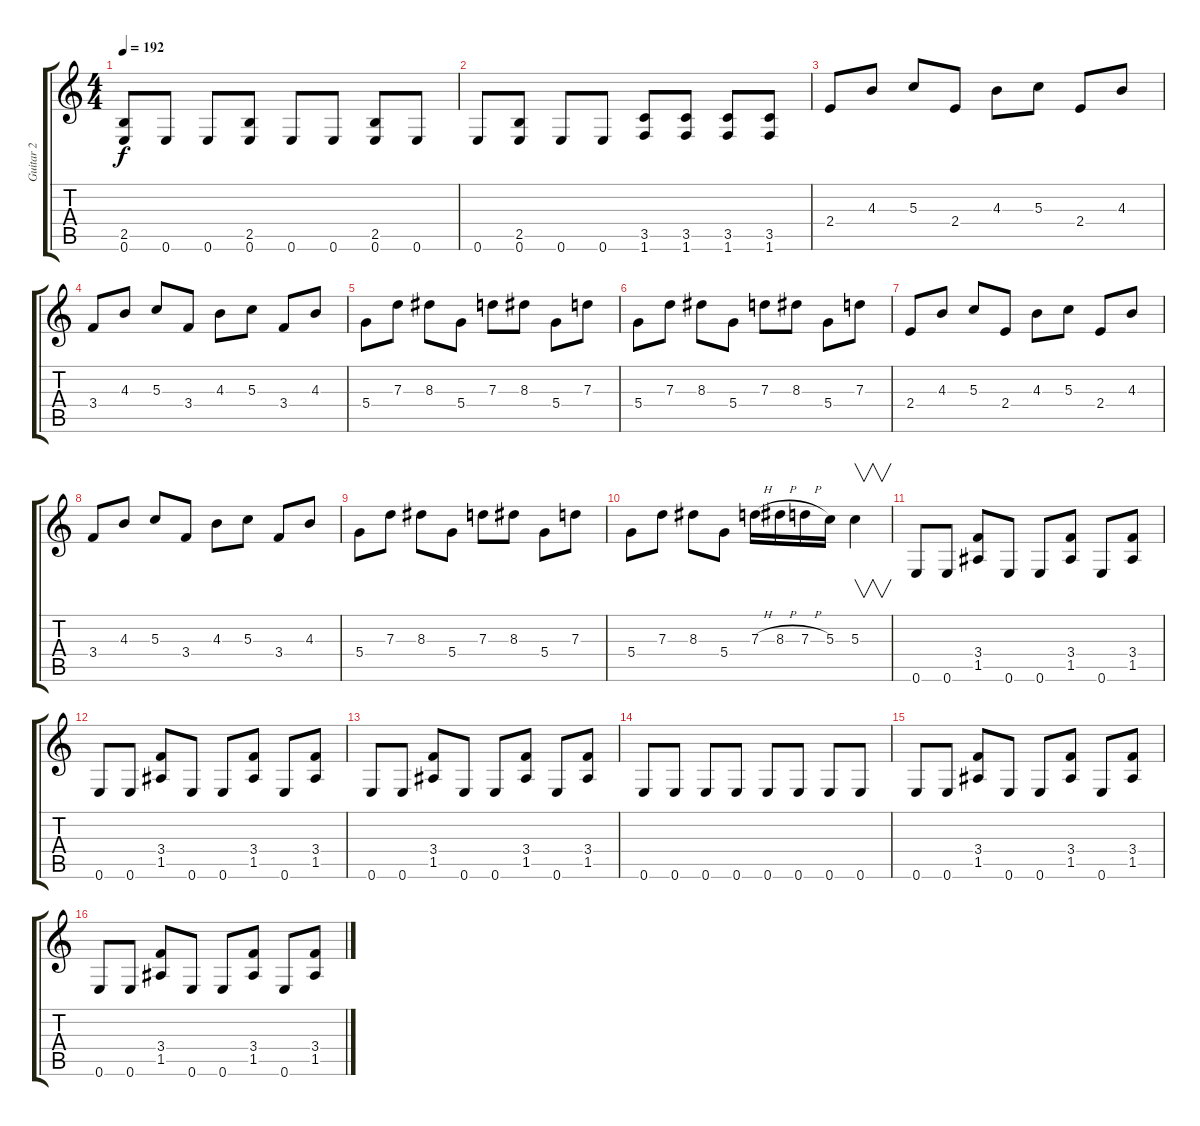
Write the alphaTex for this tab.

\track ("Guitar 2" "Guitar 2") {instrument distortionguitar}
\staff {score tabs}
\tuning (E4 B3 G3 D3 A2 E2) {hide}
\ts (4 4)
\tempo 192
\clef g2
\ks c
(2.5 0.6).8{dy f} 0.6.8 0.6.8 (2.5 0.6).8 0.6.8 0.6.8 (2.5 0.6).8 0.6.8 |
0.6.8 (2.5 0.6).8 0.6.8 0.6.8 (3.5 1.6).8 (3.5 1.6).8 (3.5 1.6).8 (3.5 1.6).8 |
2.4.8 4.3.8 5.3.8 2.4.8 4.3.8 5.3.8 2.4.8 4.3.8 |
3.4.8 4.3.8 5.3.8 3.4.8 4.3.8 5.3.8 3.4.8 4.3.8 |
5.4.8 7.3.8 8.3.8 5.4.8 7.3.8 8.3.8 5.4.8 7.3.8 |
5.4.8 7.3.8 8.3.8 5.4.8 7.3.8 8.3.8 5.4.8 7.3.8 |
2.4.8 4.3.8 5.3.8 2.4.8 4.3.8 5.3.8 2.4.8 4.3.8 |
3.4.8 4.3.8 5.3.8 3.4.8 4.3.8 5.3.8 3.4.8 4.3.8 |
5.4.8 7.3.8 8.3.8 5.4.8 7.3.8 8.3.8 5.4.8 7.3.8 |
5.4.8 7.3.8 8.3.8 5.4.8 7.3{h}.16 8.3{h}.16 7.3{h}.16 5.3.16 5.3.4{v} |
0.6.8 0.6.8 (3.4 1.5).8 0.6.8 0.6.8 (3.4 1.5).8 0.6.8 (3.4 1.5).8 |
0.6.8 0.6.8 (3.4 1.5).8 0.6.8 0.6.8 (3.4 1.5).8 0.6.8 (3.4 1.5).8 |
0.6.8 0.6.8 (3.4 1.5).8 0.6.8 0.6.8 (3.4 1.5).8 0.6.8 (3.4 1.5).8 |
0.6.8 0.6.8 0.6.8 0.6.8 0.6.8 0.6.8 0.6.8 0.6.8 |
0.6.8 0.6.8 (3.4 1.5).8 0.6.8 0.6.8 (3.4 1.5).8 0.6.8 (3.4 1.5).8 |
0.6.8 0.6.8 (3.4 1.5).8 0.6.8 0.6.8 (3.4 1.5).8 0.6.8 (3.4 1.5).8
